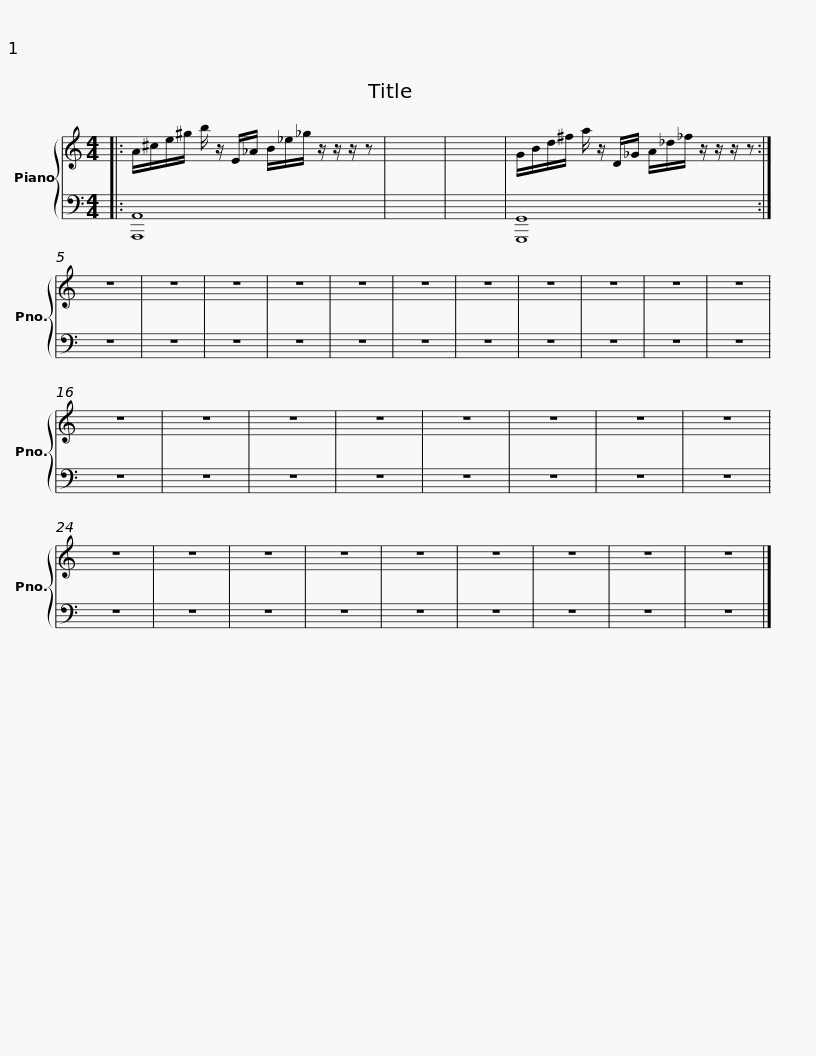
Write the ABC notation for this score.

X:1
%%score { 1 | 2 }
L:1/8
M:4/4
I:linebreak $
K:C
V:1 treble
V:2 bass
V:1
|: A/^c/e/^g/ b/ z/ E/_A/ B/_e/_g/ z/ z/ z/ z | x8 | x8 | G/B/d/^f/ a/ z/ D/_G/ A/_d/_f/ z/ z/ z/ z :| z8 |$ %5
 z8 | z8 | z8 | z8 | z8 | %10
 z8 | z8 | z8 | z8 | z8 | %15
 z8 | z8 | z8 | z8 | z8 | %20
 z8 | z8 | z8 |$ z8 | z8 | %25
 z8 | z8 | z8 | z8 | z8 | %30
 z8 | z8 |] %32
V:2
|: [A,,,A,,]8 | x8 | x8 | [G,,,G,,]8 :| z8 |$ %5
 z8 | z8 | z8 | z8 | z8 | %10
 z8 | z8 | z8 | z8 | z8 | %15
 z8 | z8 | z8 | z8 | z8 | %20
 z8 | z8 | z8 |$ z8 | z8 | %25
 z8 | z8 | z8 | z8 | z8 | %30
 z8 | z8 |] %32
